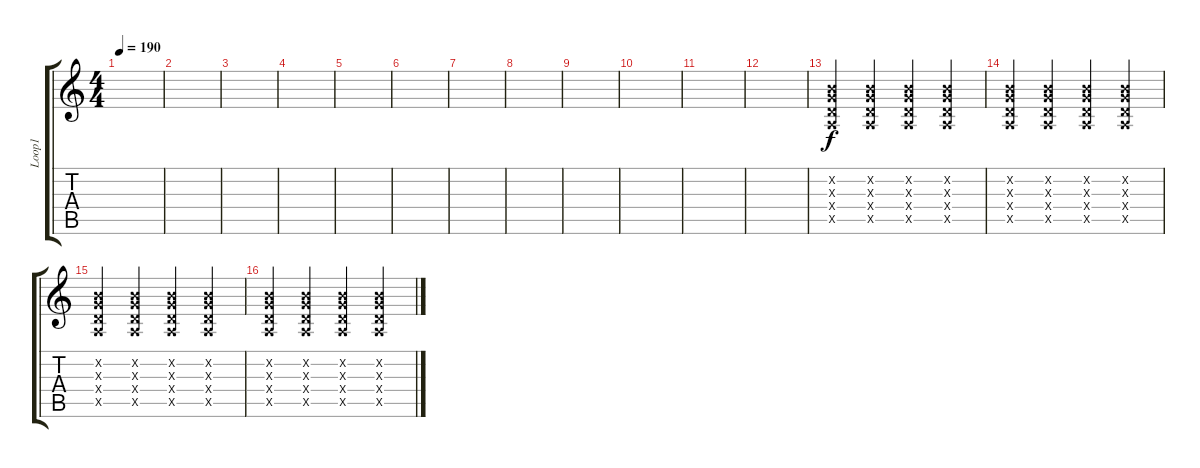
\track ("Loop1" "Loop1") {instrument acousticguitarsteel}
\staff {score tabs}
\tuning (E4 B3 G3 D3 A2 E2) {hide}
\ts (4 4)
\tempo 190
\clef g2
\ks c
|
|
|
|
|
|
|
|
|
|
|
|
(0.2{x} 0.3{x} 0.4{x} 0.5{x}).4{txt ""} (0.2{x} 0.3{x} 0.4{x} 0.5{x}).4 (0.2{x} 0.3{x} 0.4{x} 0.5{x}).4 (0.2{x} 0.3{x} 0.4{x} 0.5{x}).4 |
(0.2{x} 0.3{x} 0.4{x} 0.5{x}).4 (0.2{x} 0.3{x} 0.4{x} 0.5{x}).4 (0.2{x} 0.3{x} 0.4{x} 0.5{x}).4 (0.2{x} 0.3{x} 0.4{x} 0.5{x}).4 |
(0.2{x} 0.3{x} 0.4{x} 0.5{x}).4 (0.2{x} 0.3{x} 0.4{x} 0.5{x}).4 (0.2{x} 0.3{x} 0.4{x} 0.5{x}).4 (0.2{x} 0.3{x} 0.4{x} 0.5{x}).4 |
(0.2{x} 0.3{x} 0.4{x} 0.5{x}).4 (0.2{x} 0.3{x} 0.4{x} 0.5{x}).4 (0.2{x} 0.3{x} 0.4{x} 0.5{x}).4 (0.2{x} 0.3{x} 0.4{x} 0.5{x}).4
